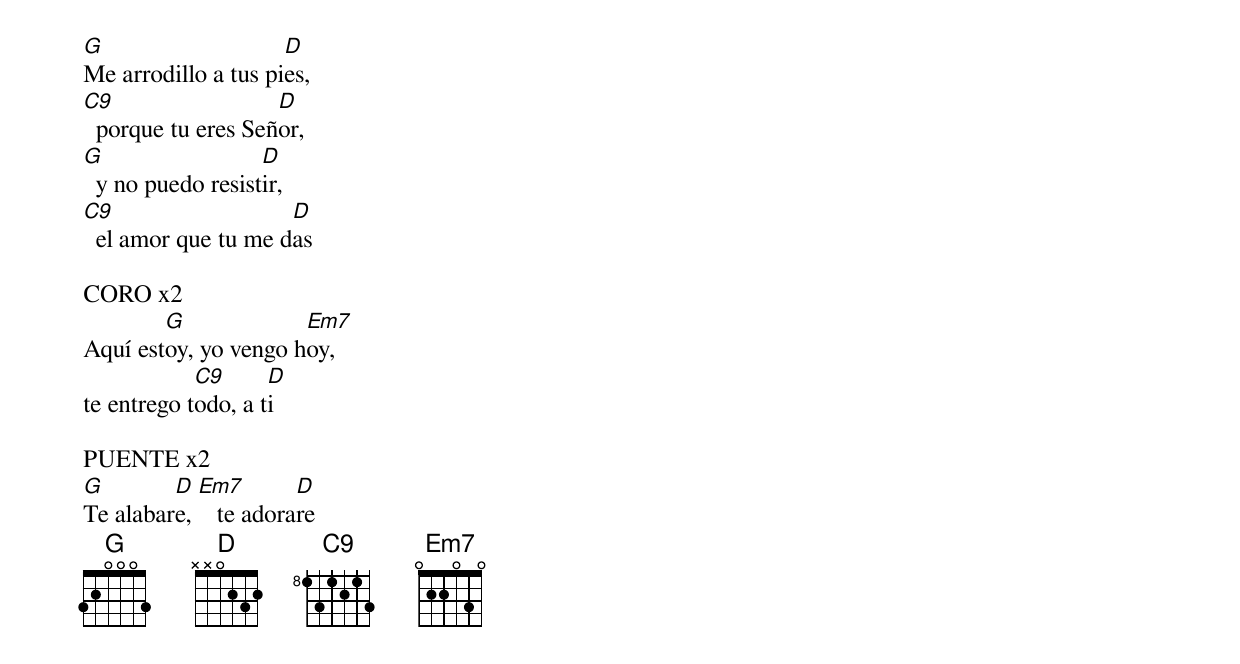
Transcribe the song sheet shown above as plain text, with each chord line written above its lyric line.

G                    D
Me arrodillo a tus pies,
C9                  D
  porque tu eres Señor,
G                  D
  y no puedo resistir,
C9                   D
  el amor que tu me das

CORO x2
        G             Em7
Aquí estoy, yo vengo hoy,
            C9      D
te entrego todo, a ti

PUENTE x2
G        D  Em7        D
Te alabare,    te adorare
